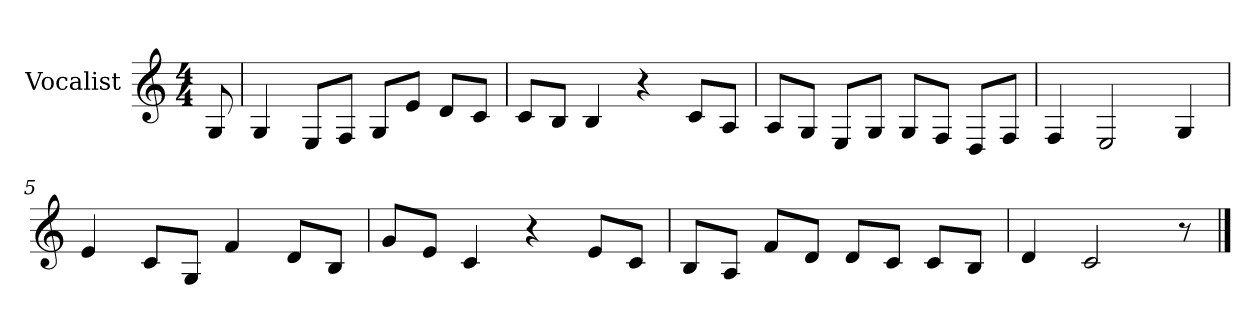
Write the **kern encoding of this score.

**kern
*part1
*staff1
*I"Vocalist
*k[]
*C:
*M4/4
=
8G
=1
4G
8EL
8FJ
8GL
8eJ
8dL
8cJ
=2
8cL
8BJ
4B
4r
8cL
8AJ
=3
8AL
8GJ
8EL
8GJ
8GL
8FJ
8DL
8FJ
=4
4F
2E
4G
=5
4e
8cL
8GJ
4f
8dL
8BJ
=6
8gL
8eJ
4c
4r
8eL
8cJ
=7
8BL
8AJ
8fL
8dJ
8dL
8cJ
8cL
8BJ
=8
4d
2c
8r
==
*-
